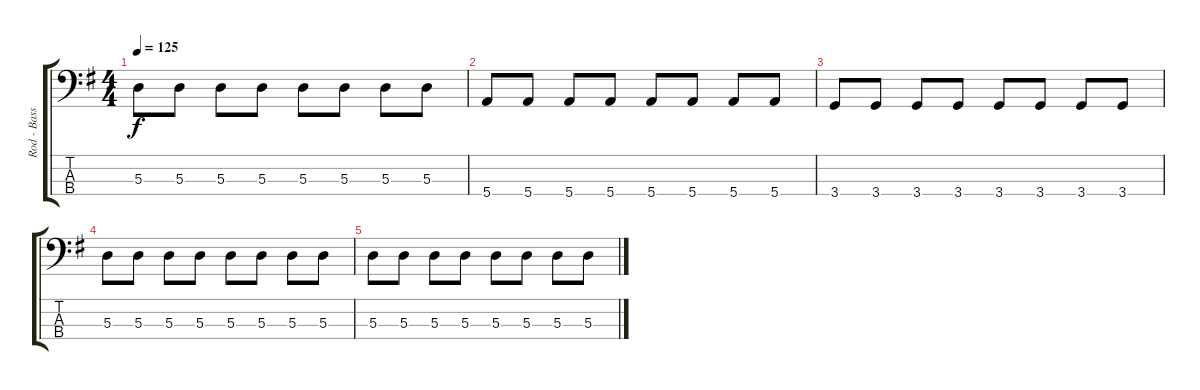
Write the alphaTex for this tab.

\track ("Rod - Bass" "Rod - Bass") {instrument electricbasspick}
\staff {score tabs}
\tuning (G2 D2 A1 E1) {hide}
\ts (4 4)
\tempo 125
\clef f4
\ks g
5.3.8{dy f} 5.3.8 5.3.8 5.3.8 5.3.8 5.3.8 5.3.8 5.3.8 |
5.4.8 5.4.8 5.4.8 5.4.8 5.4.8 5.4.8 5.4.8 5.4.8 |
3.4.8 3.4.8 3.4.8 3.4.8 3.4.8 3.4.8 3.4.8 3.4.8 |
5.3.8 5.3.8 5.3.8 5.3.8 5.3.8 5.3.8 5.3.8 5.3.8 |
5.3.8 5.3.8 5.3.8 5.3.8 5.3.8 5.3.8 5.3.8 5.3.8
